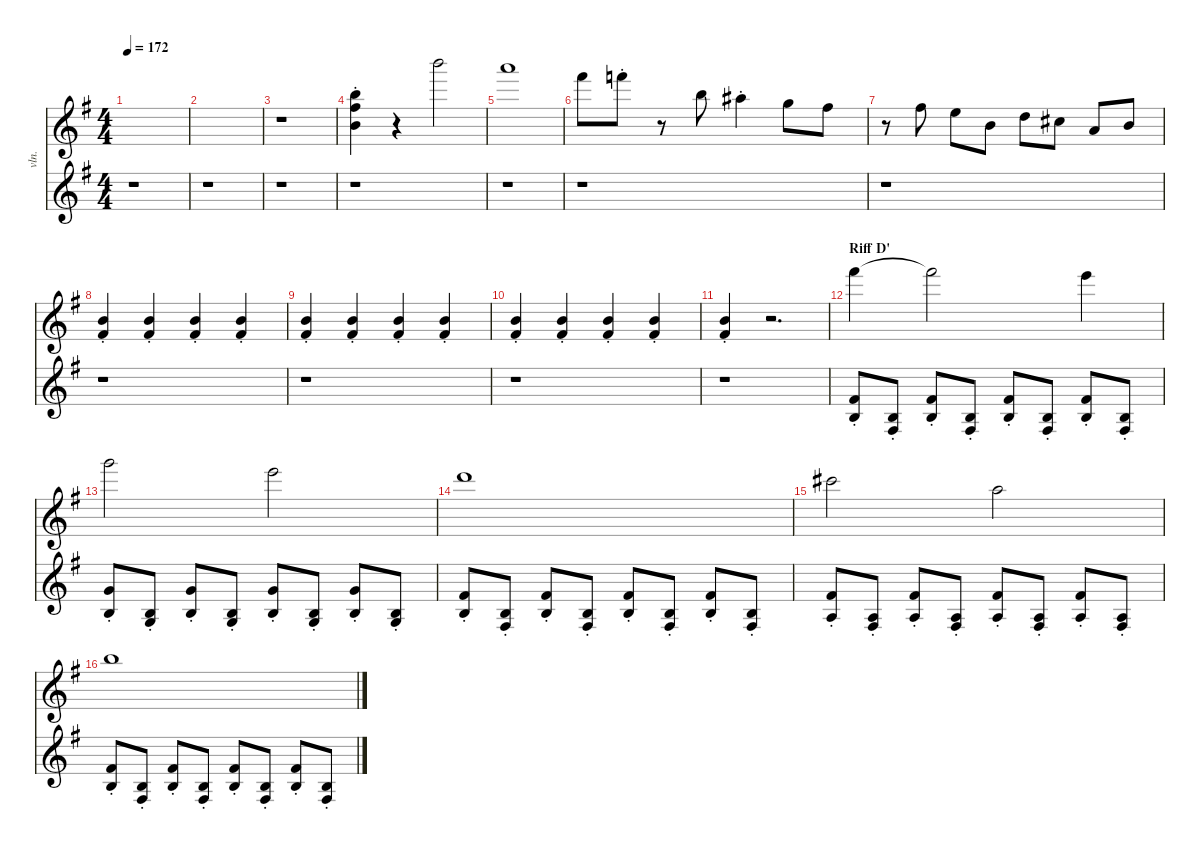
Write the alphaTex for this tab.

\defaultSystemsLayout 4
\hideDynamics
\bracketExtendMode nobrackets
\otherSystemsTrackNameOrientation horizontal
\track ("Strings" "vln.") {instrument stringensemble1}
\staff {score}
\tuning (E5 A4 D4 G3)
\ts (4 4)
\tempo 172
\clef g2
\ks eminor
|
|
r.1{beam Down} |
(16.3{st acc #} 16.4{st acc forcenatural} 14.2{st acc forcenatural}).4{beam Down} r.4{beam Down} 19.1{acc forcenatural}.2{beam Down} |
17.1{acc forcenatural}.1{beam Down} |
14.1{acc #}.8{beam Down} 13.1{st acc forcenatural}.8{dy ff beam Down} r.8{beam Down} 7.1{acc forcenatural}.8{dy fff beam Down} 6.1{st acc #}.4{dy ff beam Down} 3.1{acc forcenatural}.8{dy fff beam Down} 2.1{acc #}.8{dy ff beam Down} |
r.8{beam Down} 2.1{acc #}.8{dy fff beam Down} 0.1{acc forcenatural}.8{beam Down} 2.2{acc forcenatural}.8{beam Down} 5.2{acc forcenatural}.8{beam Down} 4.2{acc #}.8{beam Down} 7.3{acc forcenatural}.8{beam Up} 2.2{acc forcenatural}.8{dy ff beam Up} |
(4.3{st acc #} 2.2{st acc forcenatural}).4{dy fff beam Up} (4.3{st acc #} 2.2{st acc forcenatural}).4{beam Up} (4.3{st acc #} 2.2{st acc forcenatural}).4{beam Up} (4.3{st acc #} 2.2{st acc forcenatural}).4{beam Up} |
(4.3{st acc #} 2.2{st acc forcenatural}).4{beam Up} (4.3{st acc #} 2.2{st acc forcenatural}).4{beam Up} (4.3{st acc #} 2.2{st acc forcenatural}).4{beam Up} (4.3{st acc #} 2.2{st acc forcenatural}).4{beam Up} |
(4.3{st acc #} 2.2{st acc forcenatural}).4{beam Up} (4.3{st acc #} 2.2{st acc forcenatural}).4{beam Up} (4.3{st acc #} 2.2{st acc forcenatural}).4{beam Up} (4.3{st acc #} 2.2{st acc forcenatural}).4{beam Up} |
(4.3{st acc #} 2.2{st acc forcenatural}).4{beam Up} r.2{d beam Up} |
\section ("" "Riff D'")
14.1{acc #}.4{beam Down} 14.1{t acc #}.2{dy f beam Down} 12.1{acc forcenatural}.4{beam Down} |
15.1{acc forcenatural}.2{beam Down} 12.1{acc forcenatural}.2{beam Down} |
10.1{acc forcenatural}.1{beam Down} |
9.1{acc #}.2{beam Down} 5.1{acc forcenatural}.2{beam Down} |
7.1{acc forcenatural}.1{beam Down}
\staff {score}
\tuning (G2 D2 A1 E1 B0)
\clef g2
\ottava regular
\simile none
\ks eminor
r.1{dy p beam Down} |
r.1{beam Down} |
r.1{beam Down} |
r.1{beam Down} |
r.1{beam Down} |
r.1{beam Down} |
r.1{beam Down} |
r.1{beam Down} |
r.1{beam Down} |
r.1{beam Down} |
r.1{beam Down} |
(21.2{st acc forcenatural} 23.1{st acc #}).8{dy fff beam Up} (21.3{st acc #} 21.2{st acc forcenatural}).8{beam Up} (21.2{st acc forcenatural} 23.1{st acc #}).8{beam Up} (21.3{st acc #} 21.2{st acc forcenatural}).8{beam Up} (21.2{st acc forcenatural} 23.1{st acc #}).8{beam Up} (21.3{st acc #} 21.2{st acc forcenatural}).8{beam Up} (21.2{st acc forcenatural} 23.1{st acc #}).8{beam Up} (21.3{st acc #} 21.2{st acc forcenatural}).8{beam Up} |
(21.2{st acc forcenatural} 24.1{st acc forcenatural}).8{beam Up} (22.3{st acc forcenatural} 21.2{st acc forcenatural}).8{beam Up} (21.2{st acc forcenatural} 24.1{st acc forcenatural}).8{beam Up} (22.3{st acc forcenatural} 21.2{st acc forcenatural}).8{beam Up} (21.2{st acc forcenatural} 24.1{st acc forcenatural}).8{beam Up} (22.3{st acc forcenatural} 21.2{st acc forcenatural}).8{beam Up} (21.2{st acc forcenatural} 24.1{st acc forcenatural}).8{beam Up} (22.3{st acc forcenatural} 21.2{st acc forcenatural}).8{beam Up} |
(21.2{st acc forcenatural} 23.1{st acc #}).8{beam Up} (21.3{st acc #} 21.2{st acc forcenatural}).8{beam Up} (21.2{st acc forcenatural} 23.1{st acc #}).8{beam Up} (21.3{st acc #} 21.2{st acc forcenatural}).8{beam Up} (21.2{st acc forcenatural} 23.1{st acc #}).8{beam Up} (21.3{st acc #} 21.2{st acc forcenatural}).8{beam Up} (21.2{st acc forcenatural} 23.1{st acc #}).8{beam Up} (21.3{st acc #} 21.2{st acc forcenatural}).8{beam Up} |
(24.3{st acc forcenatural} 23.1{st acc #}).8{beam Up} (26.4{st acc #} 24.3{st acc forcenatural}).8{beam Up} (24.3{st acc forcenatural} 23.1{st acc #}).8{beam Up} (26.4{st acc #} 24.3{st acc forcenatural}).8{beam Up} (24.3{st acc forcenatural} 23.1{st acc #}).8{beam Up} (26.4{st acc #} 24.3{st acc forcenatural}).8{beam Up} (24.3{st acc forcenatural} 23.1{st acc #}).8{beam Up} (26.4{st acc #} 24.3{st acc forcenatural}).8{beam Up} |
(21.2{st acc forcenatural} 23.1{st acc #}).8{beam Up} (21.3{st acc #} 21.2{st acc forcenatural}).8{beam Up} (21.2{st acc forcenatural} 23.1{st acc #}).8{beam Up} (21.3{st acc #} 21.2{st acc forcenatural}).8{beam Up} (21.2{st acc forcenatural} 23.1{st acc #}).8{beam Up} (21.3{st acc #} 21.2{st acc forcenatural}).8{beam Up} (21.2{st acc forcenatural} 23.1{st acc #}).8{beam Up} (21.3{st acc #} 21.2{st acc forcenatural}).8{beam Up}
